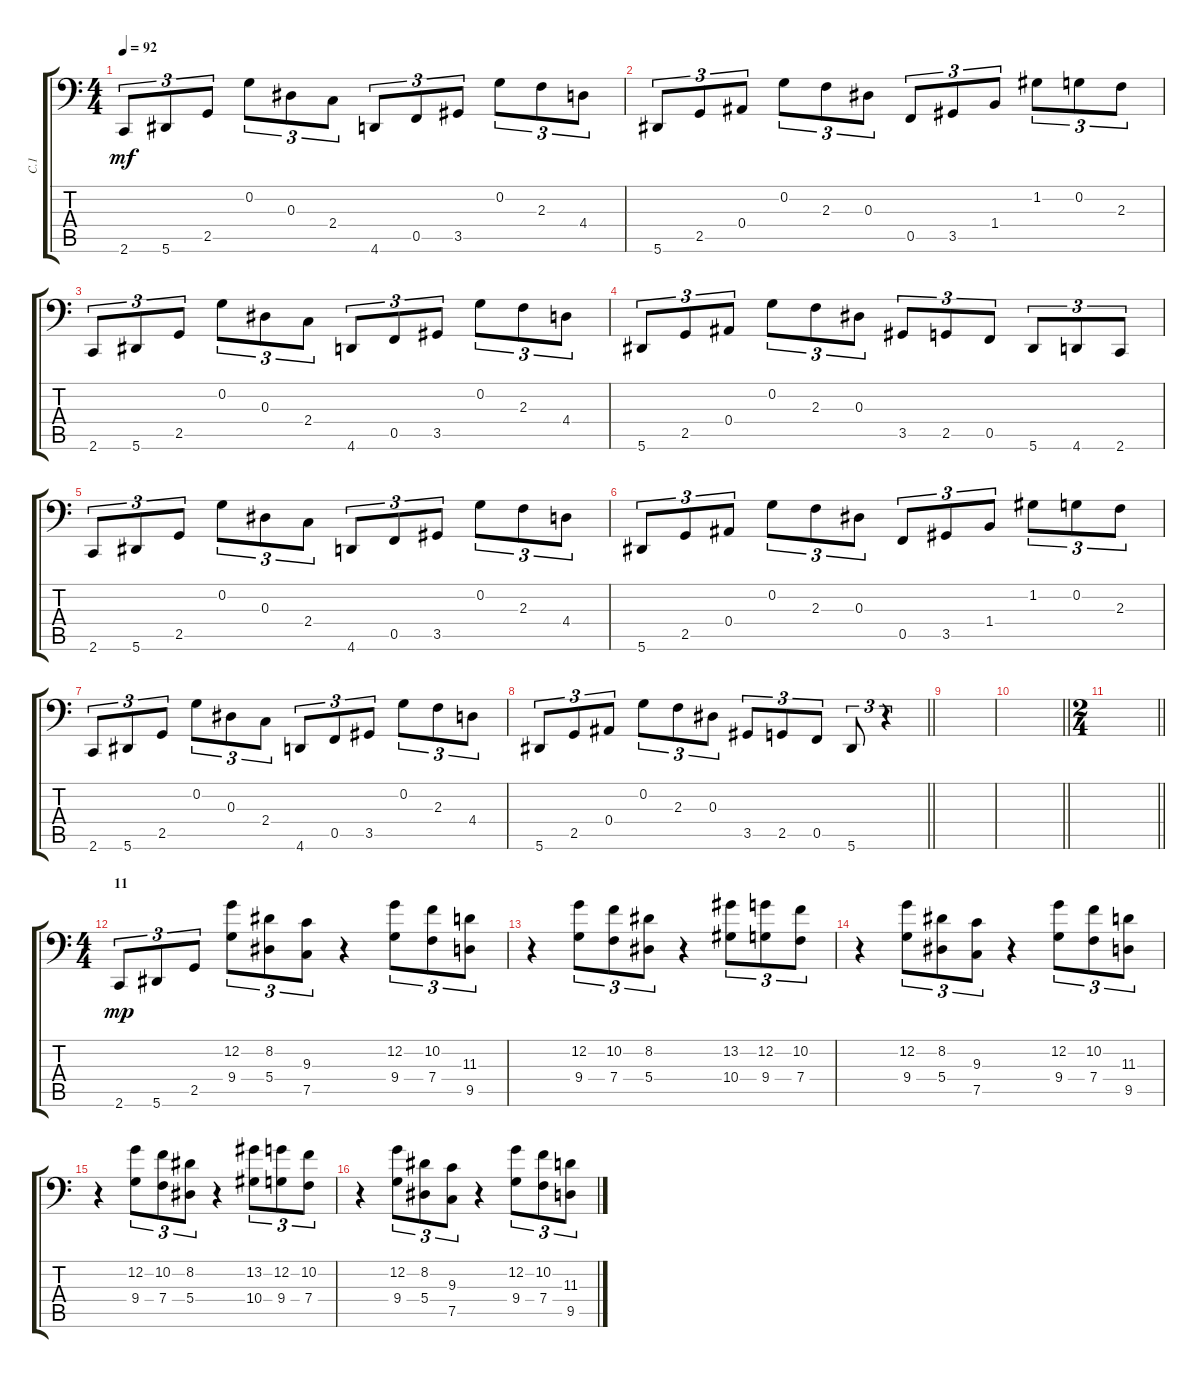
\track ("С.1" "С.1") {instrument stringensemble1}
\staff {score tabs}
\tuning (C4 G3 Eb3 Bb2 F2 Bb1) {hide}
\ts (4 4)
\tempo 92
\clef f4
\ks c
2.6.8{tu (3 2) dy mf} 5.6.8{tu (3 2)} 2.5.8{tu (3 2)} 0.2.8{tu (3 2)} 0.3.8{tu (3 2)} 2.4.8{tu (3 2)} 4.6.8{tu (3 2)} 0.5.8{tu (3 2)} 3.5.8{tu (3 2)} 0.2.8{tu (3 2)} 2.3.8{tu (3 2)} 4.4.8{tu (3 2)} |
5.6.8{tu (3 2)} 2.5.8{tu (3 2)} 0.4.8{tu (3 2)} 0.2.8{tu (3 2)} 2.3.8{tu (3 2)} 0.3.8{tu (3 2)} 0.5.8{tu (3 2)} 3.5.8{tu (3 2)} 1.4.8{tu (3 2)} 1.2.8{tu (3 2)} 0.2.8{tu (3 2)} 2.3.8{tu (3 2)} |
2.6.8{tu (3 2)} 5.6.8{tu (3 2)} 2.5.8{tu (3 2)} 0.2.8{tu (3 2)} 0.3.8{tu (3 2)} 2.4.8{tu (3 2)} 4.6.8{tu (3 2)} 0.5.8{tu (3 2)} 3.5.8{tu (3 2)} 0.2.8{tu (3 2)} 2.3.8{tu (3 2)} 4.4.8{tu (3 2)} |
5.6.8{tu (3 2)} 2.5.8{tu (3 2)} 0.4.8{tu (3 2)} 0.2.8{tu (3 2)} 2.3.8{tu (3 2)} 0.3.8{tu (3 2)} 3.5.8{tu (3 2)} 2.5.8{tu (3 2)} 0.5.8{tu (3 2)} 5.6.8{tu (3 2)} 4.6.8{tu (3 2)} 2.6.8{tu (3 2)} |
2.6.8{tu (3 2)} 5.6.8{tu (3 2)} 2.5.8{tu (3 2)} 0.2.8{tu (3 2)} 0.3.8{tu (3 2)} 2.4.8{tu (3 2)} 4.6.8{tu (3 2)} 0.5.8{tu (3 2)} 3.5.8{tu (3 2)} 0.2.8{tu (3 2)} 2.3.8{tu (3 2)} 4.4.8{tu (3 2)} |
5.6.8{tu (3 2)} 2.5.8{tu (3 2)} 0.4.8{tu (3 2)} 0.2.8{tu (3 2)} 2.3.8{tu (3 2)} 0.3.8{tu (3 2)} 0.5.8{tu (3 2)} 3.5.8{tu (3 2)} 1.4.8{tu (3 2)} 1.2.8{tu (3 2)} 0.2.8{tu (3 2)} 2.3.8{tu (3 2)} |
2.6.8{tu (3 2)} 5.6.8{tu (3 2)} 2.5.8{tu (3 2)} 0.2.8{tu (3 2)} 0.3.8{tu (3 2)} 2.4.8{tu (3 2)} 4.6.8{tu (3 2)} 0.5.8{tu (3 2)} 3.5.8{tu (3 2)} 0.2.8{tu (3 2)} 2.3.8{tu (3 2)} 4.4.8{tu (3 2)} |
\barLineRight lightlight
5.6.8{tu (3 2)} 2.5.8{tu (3 2)} 0.4.8{tu (3 2)} 0.2.8{tu (3 2)} 2.3.8{tu (3 2)} 0.3.8{tu (3 2)} 3.5.8{tu (3 2)} 2.5.8{tu (3 2)} 0.5.8{tu (3 2)} 5.6.8{tu (3 2)} r.4{tu (3 2)} |
|
\barLineRight lightlight
|
\ts (2 4)
\barLineRight lightlight
|
\ts (4 4)
\section ("" "11")
2.6.8{tu (3 2) dy mp instrument cello} 5.6.8{tu (3 2)} 2.5.8{tu (3 2)} (12.2 9.4).8{tu (3 2)} (8.2 5.4).8{tu (3 2)} (9.3 7.5).8{tu (3 2)} r.4 (12.2 9.4).8{tu (3 2)} (10.2 7.4).8{tu (3 2)} (11.3 9.5).8{tu (3 2)} |
r.4 (12.2 9.4).8{tu (3 2)} (10.2 7.4).8{tu (3 2)} (8.2 5.4).8{tu (3 2)} r.4 (13.2 10.4).8{tu (3 2)} (12.2 9.4).8{tu (3 2)} (10.2 7.4).8{tu (3 2)} |
r.4 (12.2 9.4).8{tu (3 2)} (8.2 5.4).8{tu (3 2)} (9.3 7.5).8{tu (3 2)} r.4 (12.2 9.4).8{tu (3 2)} (10.2 7.4).8{tu (3 2)} (11.3 9.5).8{tu (3 2)} |
r.4 (12.2 9.4).8{tu (3 2)} (10.2 7.4).8{tu (3 2)} (8.2 5.4).8{tu (3 2)} r.4 (13.2 10.4).8{tu (3 2)} (12.2 9.4).8{tu (3 2)} (10.2 7.4).8{tu (3 2)} |
r.4 (12.2 9.4).8{tu (3 2)} (8.2 5.4).8{tu (3 2)} (9.3 7.5).8{tu (3 2)} r.4 (12.2 9.4).8{tu (3 2)} (10.2 7.4).8{tu (3 2)} (11.3 9.5).8{tu (3 2)}
